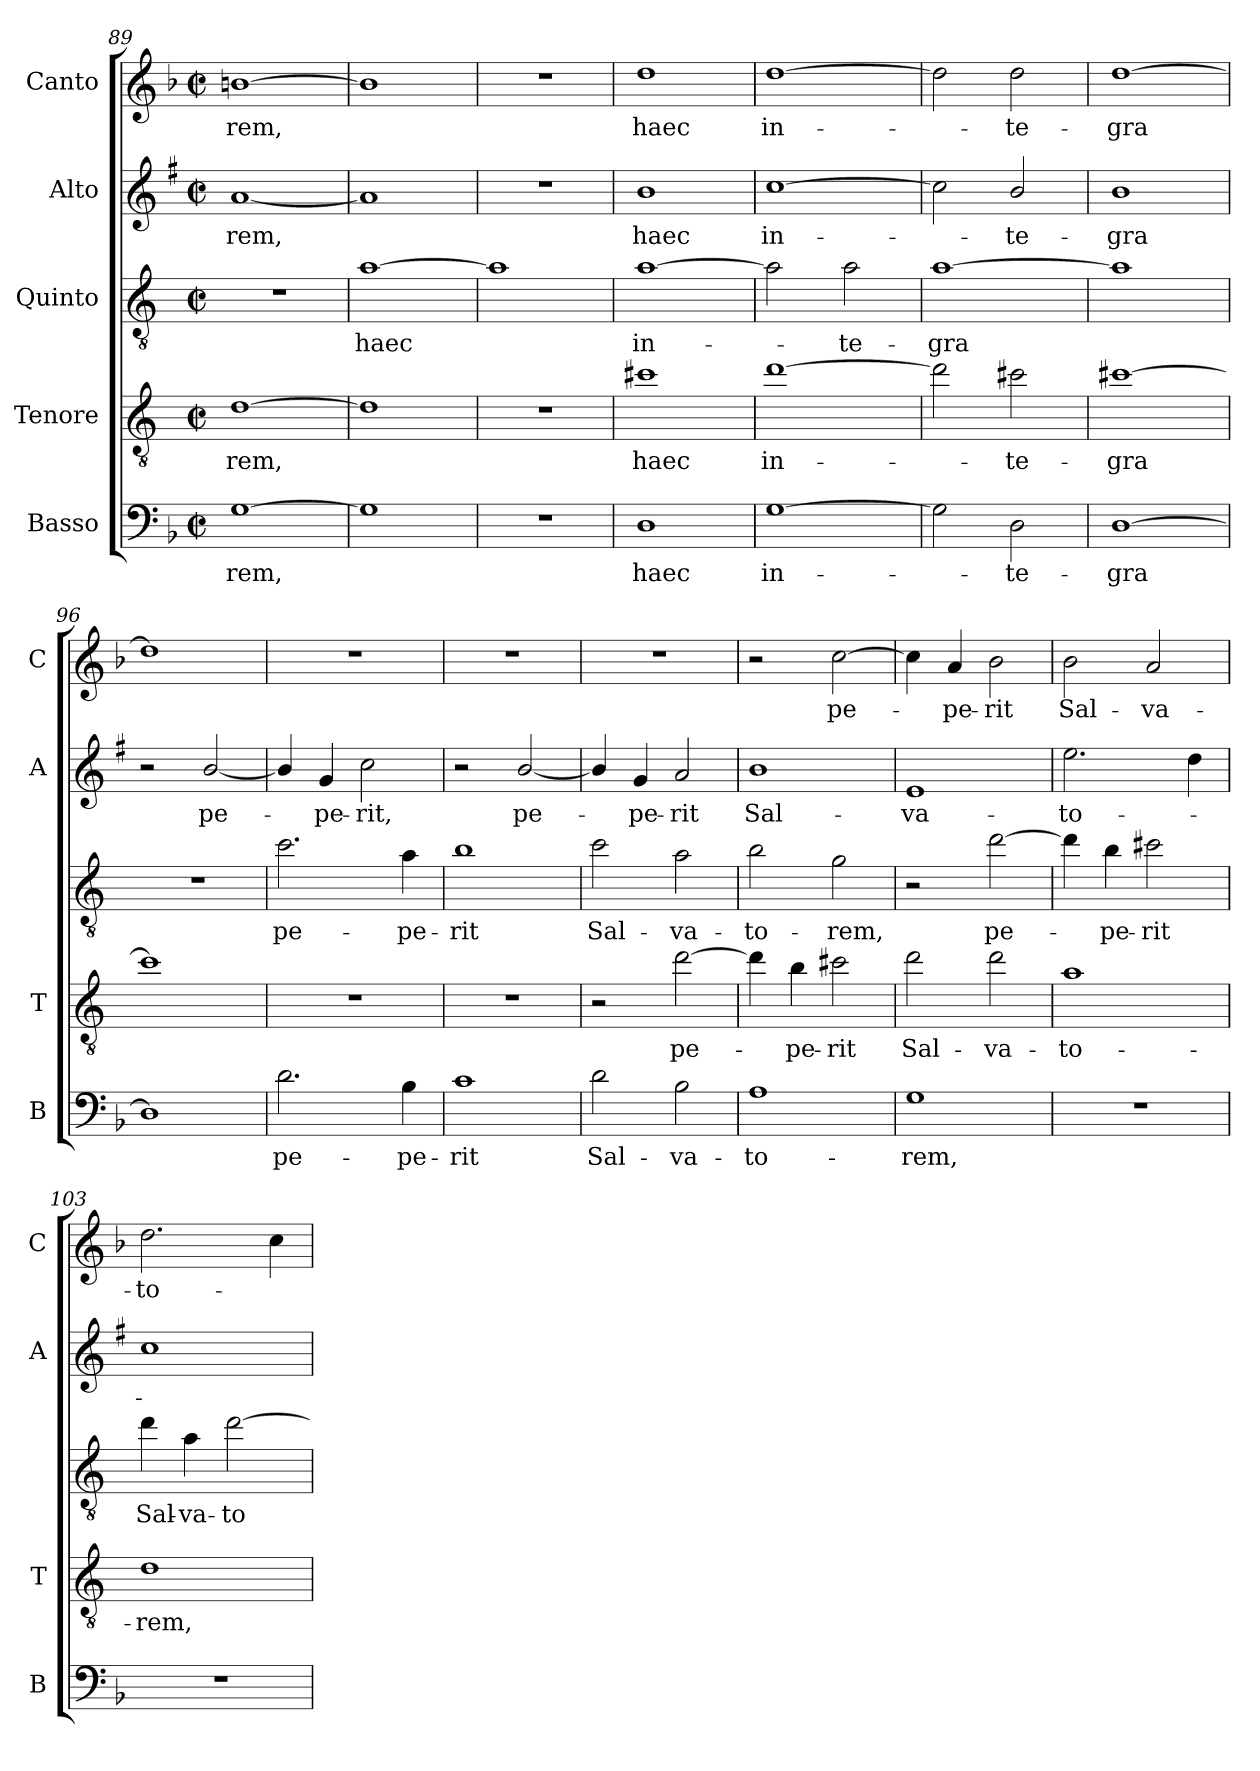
**kern	**text	**kern	**text	**kern	**text	**kern	**text	**kern	**text
*part5	*part5	*part4	*part4	*part3	*part3	*part2	*part2	*part1	*part1
*staff5	*staff5	*staff4	*staff4	*staff3	*staff3	*staff2	*staff2	*staff1	*staff1
*I"Basso	*	*I"Tenore	*	*I"Quinto	*	*I"Alto	*	*I"Canto	*
*I'B	*	*I'T	*	*	*	*I'A	*	*I'C	*
*clefF4	*	*clefGv2	*	*clefGv2	*	*clefG2	*	*clefG2	*
*	*	*ITrd4c7	*	*ITrd4c7	*	*ITrd1c2	*	*	*
*k[b-]	*	*k[b-]	*	*k[b-]	*	*k[b-]	*	*k[b-]	*
*F:	*	*F:	*	*F:	*	*F:	*	*F:	*
*M2/2	*	*M2/2	*	*M2/2	*	*M2/2	*	*M2/2	*
*met(c|)	*	*met(c|)	*	*met(c|)	*	*met(c|)	*	*met(c|)	*
=89	=89	=89	=89	=89	=89	=89	=89	=89	=89
!	!LO:LY:b	!	!LO:LY:b	!	!	!	!LO:LY:b	!	!LO:LY:b
[1G	-rem,	[1G	-rem,	1r	.	[1g	-rem,	[1bn	-rem,
=90	=90	=90	=90	=90	=90	=90	=90	=90	=90
!	!	!	!	!	!LO:LY:b	!	!	!	!
1G]	.	1G]	.	[1d	haec	1g]	.	1b]	.
=91	=91	=91	=91	=91	=91	=91	=91	=91	=91
1r	.	1r	.	1d]	.	1r	.	1r	.
!!LO:PB:g=z
=92	=92	=92	=92	=92	=92	=92	=92	=92	=92
!	!LO:LY:b	!	!LO:LY:b	!	!LO:LY:b	!	!LO:LY:b	!	!LO:LY:b
1D	haec	1f#X	haec	[1d	in-	1a	haec	1dd	haec
=93	=93	=93	=93	=93	=93	=93	=93	=93	=93
!	!LO:LY:b	!	!LO:LY:b	!	!	!	!LO:LY:b	!	!LO:LY:b
[1G	in-	[1g	in-	2d\]	.	[1b-	in-	[1dd	in-
!	!	!	!	!	!LO:LY:b	!	!	!	!
.	.	.	.	2d\	-te-	.	.	.	.
=94	=94	=94	=94	=94	=94	=94	=94	=94	=94
!	!	!	!	!	!LO:LY:b	!	!	!	!
2G\]	.	2g\]	.	[1d	-gra	2b-\]	.	2dd\]	.
!	!LO:LY:b	!	!LO:LY:b	!	!	!	!LO:LY:b	!	!LO:LY:b
2D\	-te-	2f#X\	-te-	.	.	2a/	-te-	2dd\	-te-
=95	=95	=95	=95	=95	=95	=95	=95	=95	=95
!	!LO:LY:b	!	!LO:LY:b	!	!	!	!LO:LY:b	!	!LO:LY:b
[1D	-gra	[1f#X	-gra	1d]	.	1a	-gra	[1dd	-gra
=96	=96	=96	=96	=96	=96	=96	=96	=96	=96
1D]	.	1f#]	.	1r	.	2r	.	1dd]	.
!	!	!	!	!	!	!	!LO:LY:b	!	!
.	.	.	.	.	.	[2a/	pe-	.	.
=97	=97	=97	=97	=97	=97	=97	=97	=97	=97
!	!LO:LY:b	!	!	!	!LO:LY:b	!	!	!	!
2.d\	pe-	1r	.	2.f\	pe-	4a/]	.	1r	.
!	!	!	!	!	!	!	!LO:LY:b	!	!
.	.	.	.	.	.	4f/	-pe-	.	.
!	!	!	!	!	!	!	!LO:LY:b	!	!
.	.	.	.	.	.	2b-\	-rit,	.	.
!	!LO:LY:b	!	!	!	!LO:LY:b	!	!	!	!
4B-\	-pe-	.	.	4d\	-pe-	.	.	.	.
=98	=98	=98	=98	=98	=98	=98	=98	=98	=98
!	!LO:LY:b	!	!	!	!LO:LY:b	!	!	!	!
1c	-rit	1r	.	1e	-rit	2r	.	1r	.
!	!	!	!	!	!	!	!LO:LY:b	!	!
.	.	.	.	.	.	[2a/	pe-	.	.
=99	=99	=99	=99	=99	=99	=99	=99	=99	=99
!	!LO:LY:b	!	!	!	!LO:LY:b	!	!	!	!
2d\	Sal-	2r	.	2f\	Sal-	4a/]	.	1r	.
!	!	!	!	!	!	!	!LO:LY:b	!	!
.	.	.	.	.	.	4f/	-pe-	.	.
!	!LO:LY:b	!	!LO:LY:b	!	!LO:LY:b	!	!LO:LY:b	!	!
2B-\	-va-	[2g\	pe-	2d\	-va-	2g/	-rit	.	.
=100	=100	=100	=100	=100	=100	=100	=100	=100	=100
!	!LO:LY:b	!	!	!	!LO:LY:b	!	!LO:LY:b	!	!
1A	-to-	4g\]	.	2e\	-to-	1a	Sal-	2r	.
!	!	!	!LO:LY:b	!	!	!	!	!	!
.	.	4e\	-pe-	.	.	.	.	.	.
!	!	!	!LO:LY:b	!	!LO:LY:b	!	!	!	!LO:LY:b
.	.	2f#X\	-rit	2c\	-rem,	.	.	[2cc\	pe-
!!LO:LB:g=z
=101	=101	=101	=101	=101	=101	=101	=101	=101	=101
!	!LO:LY:b	!	!LO:LY:b	!	!	!	!LO:LY:b	!	!
1G	-rem,	2g\	Sal-	2r	.	1d	-va-	4cc\]	.
!	!	!	!	!	!	!	!	!	!LO:LY:b
.	.	.	.	.	.	.	.	4a/	-pe-
!	!	!	!LO:LY:b	!	!LO:LY:b	!	!	!	!LO:LY:b
.	.	2g\	-va-	[2g\	pe-	.	.	2b-\	-rit
=102	=102	=102	=102	=102	=102	=102	=102	=102	=102
!	!	!	!LO:LY:b	!	!	!	!LO:LY:b	!	!LO:LY:b
1r	.	1d	-to-	4g\]	.	2.dd\	-to-	2b-\	Sal-
!	!	!	!	!	!LO:LY:b	!	!	!	!
.	.	.	.	4e\	-pe-	.	.	.	.
!	!	!	!	!	!LO:LY:b	!	!	!	!LO:LY:b
.	.	.	.	2f#X\	-rit	.	.	2a/	-va-
.	.	.	.	.	.	4cc\	.	.	.
=103	=103	=103	=103	=103	=103	=103	=103	=103	=103
!	!	!	!LO:LY:b	!	!LO:LY:b	!	!	!	!LO:LY:b
1r	.	1G	-rem,	4g\	Sal-	1b-	.	2.dd\	-to-
!	!	!	!	!	!LO:LY:b	!	!	!	!
.	.	.	.	4d\	-va-	.	.	.	.
!	!	!	!	!	!LO:LY:b	!	!	!	!
.	.	.	.	[2g\	-to-	.	.	.	.
.	.	.	.	.	.	.	.	4cc\	.
=	=	=	=	=	=	=	=	=	=
*-	*-	*-	*-	*-	*-	*-	*-	*-	*-
